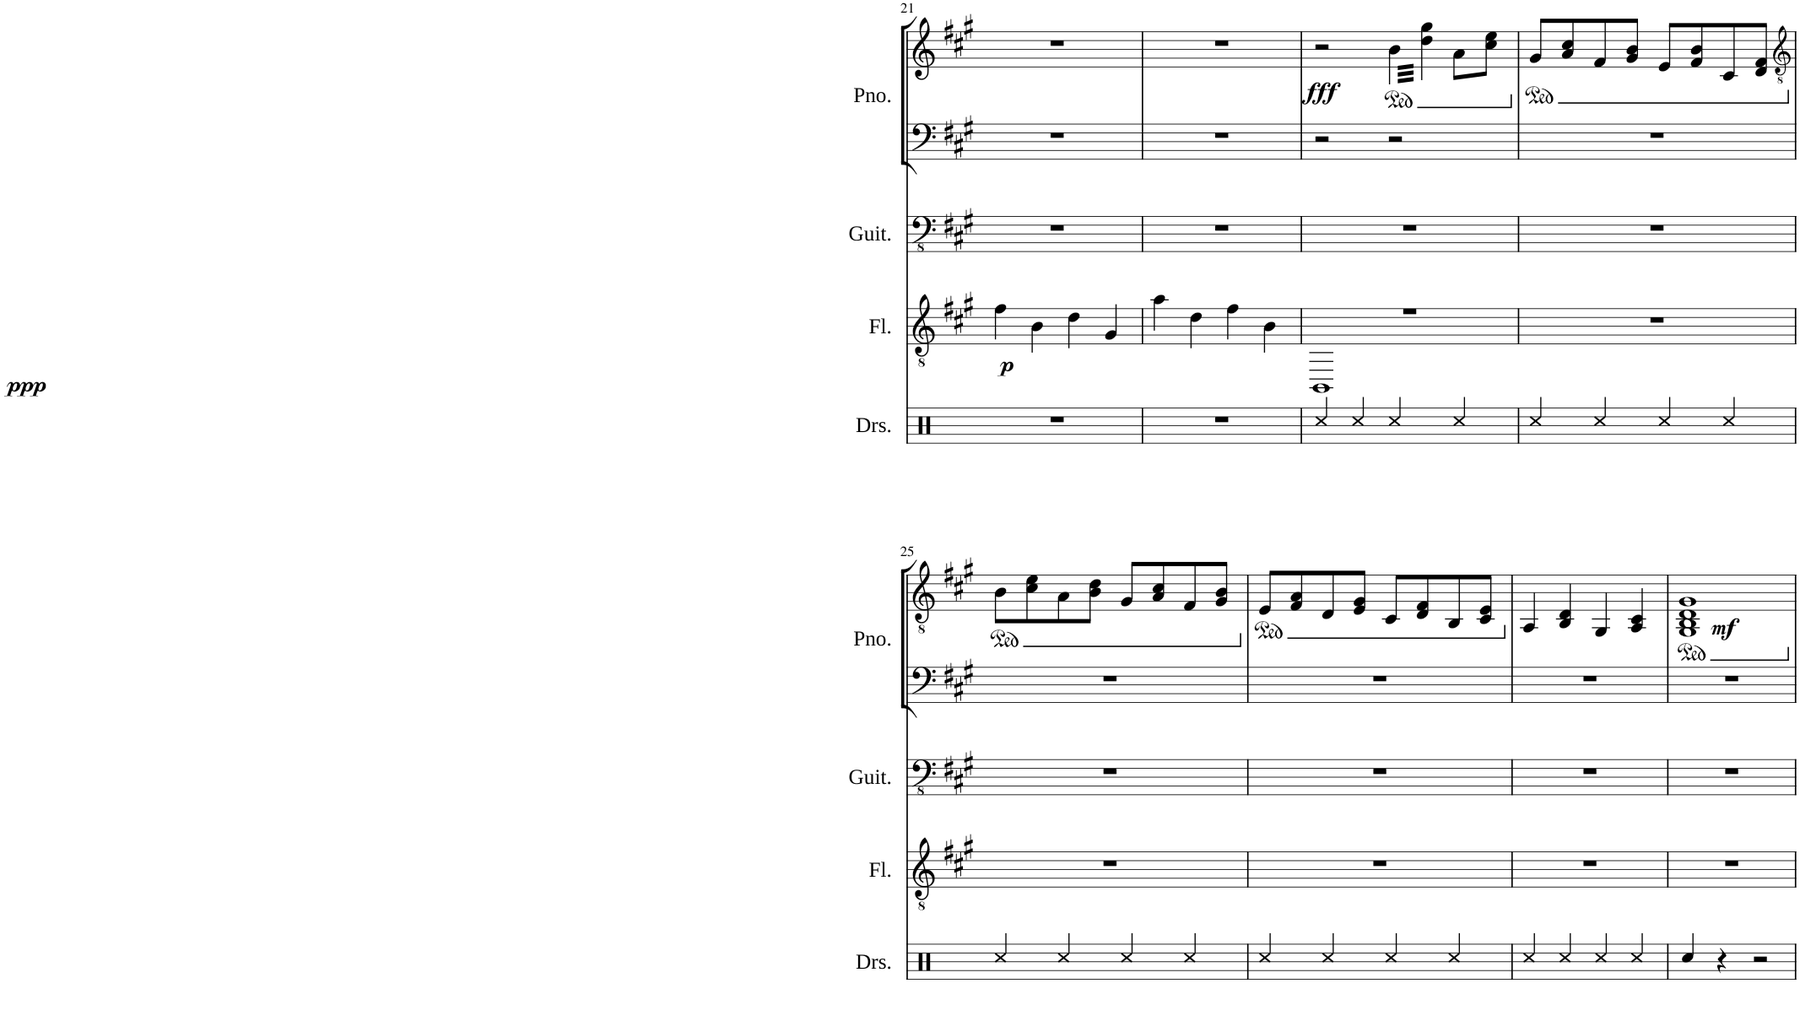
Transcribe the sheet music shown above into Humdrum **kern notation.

**kern	**kern	**dynam	**kern	**kern	**kern	**dynam
*part4	*part3	*part3	*part2	*part1	*part1	*part1
*staff5	*staff4	*staff4	*staff3	*staff2	*staff1	*staff1/2
*I"Drumset	*I"Flute	*	*I"Guitar	*I"Piano	*	*
*I'Drs.	*I'Fl.	*	*I'Guit.	*I'Pno.	*	*
!!LO:PB:g=z
*clefX	*clefGv2	*	*clefFv4	*clefF4	*clefG2	*
*k[]	*k[f#c#g#]	*	*k[f#c#g#]	*k[f#c#g#]	*k[f#c#g#]	*
*M4/4	*M4/4	*	*M4/4	*M4/4	*M4/4	*
=21	=21	=21	=21	=21	=21	=21
!	!	!LO:DY:b	!	!	!	!
!	!	!LO:DY:n=1:b	!	!	!	!
1r	4f#\	ppp p	1r	1r	1r	.
.	4B\	.	.	.	.	.
.	4d\	.	.	.	.	.
.	4G#/	.	.	.	.	.
=22	=22	=22	=22	=22	=22	=22
1r	4a\	.	1r	1r	1r	.
.	4d\	.	.	.	.	.
.	4f#\	.	.	.	.	.
.	4B\	.	.	.	.	.
=23	=23	=23	=23	=23	=23	=23
*	*^	*	*	*	*	*
!	!	!	!	!	!	!	!LO:DY:b
4Rcc/	1r	1BBB	.	1r	2r	2r	fff
4Rcc/	.	.	.	.	.	.	.
*	*	*	*	*	*	*ped	*
*	*	*	*	*	*	*tremolo	*
4Rcc/	.	.	.	.	2r	64b\LLLL	.
.	.	.	.	.	.	64dd\ 64gg#\	.
.	.	.	.	.	.	64b\	.
.	.	.	.	.	.	64dd\ 64gg#\	.
.	.	.	.	.	.	64b\	.
.	.	.	.	.	.	64dd\ 64gg#\	.
.	.	.	.	.	.	64b\	.
.	.	.	.	.	.	64dd\ 64gg#\	.
.	.	.	.	.	.	64b\	.
.	.	.	.	.	.	64dd\ 64gg#\	.
.	.	.	.	.	.	64b\	.
.	.	.	.	.	.	64dd\ 64gg#\	.
.	.	.	.	.	.	64b\	.
.	.	.	.	.	.	64dd\ 64gg#\	.
.	.	.	.	.	.	64b\	.
.	.	.	.	.	.	64dd\ 64gg#\JJJJ	.
*	*	*	*	*	*	*Xtremolo	*
4Rcc/	.	.	.	.	.	8a\L	.
.	.	.	.	.	.	.	.
.	.	.	.	.	.	.	.
.	.	.	.	.	.	.	.
.	.	.	.	.	.	.	.
.	.	.	.	.	.	.	.
.	.	.	.	.	.	.	.
.	.	.	.	.	.	.	.
.	.	.	.	.	.	8cc#\ 8ee\J	.
*	*v	*v	*	*	*	*	*
=24	=24	=24	=24	=24	=24	=24
*	*	*	*	*	*Xped	*
*	*	*	*	*	*ped	*
4Rcc/	1r	.	1r	1r	8g#/L	.
.	.	.	.	.	8a/ 8cc#/	.
4Rcc/	.	.	.	.	8f#/	.
.	.	.	.	.	8g#/ 8b/J	.
4Rcc/	.	.	.	.	8e/L	.
.	.	.	.	.	8f#/ 8b/	.
4Rcc/	.	.	.	.	8c#/	.
.	.	.	.	.	8d/ 8f#/J	.
!!LO:LB:g=z
=25	=25	=25	=25	=25	=25	=25
*	*	*	*	*	*clefGv2	*
*	*	*	*	*	*Xped	*
*	*	*	*	*	*ped	*
4Rcc/	1r	.	1r	1r	8B\L	.
.	.	.	.	.	8c#\ 8e\	.
4Rcc/	.	.	.	.	8A\	.
.	.	.	.	.	8B\ 8d\J	.
4Rcc/	.	.	.	.	8G#/L	.
.	.	.	.	.	8A/ 8c#/	.
4Rcc/	.	.	.	.	8F#/	.
.	.	.	.	.	8G#/ 8B/J	.
=26	=26	=26	=26	=26	=26	=26
*	*	*	*	*	*Xped	*
*	*	*	*	*	*ped	*
4Rcc/	1r	.	1r	1r	8E/L	.
.	.	.	.	.	8F#/ 8A/	.
4Rcc/	.	.	.	.	8D/	.
.	.	.	.	.	8E/ 8G#/J	.
4Rcc/	.	.	.	.	8C#/L	.
.	.	.	.	.	8D/ 8F#/	.
4Rcc/	.	.	.	.	8BB/	.
.	.	.	.	.	8C#/ 8E/J	.
=27	=27	=27	=27	=27	=27	=27
*	*	*	*	*	*Xped	*
4Rcc/	1r	.	1r	1r	4AA/	.
4Rcc/	.	.	.	.	4BB/ 4D/	.
4Rcc/	.	.	.	.	4GG#/	.
4Rcc/	.	.	.	.	4AA/ 4C#/	.
=28	=28	=28	=28	=28	=28	=28
*	*	*	*	*	*ped	*
!	!	!	!	!	!	!LO:DY:b
4Rcc/	1r	.	1r	1r	1GG# 1BB 1D 1G#	mf
4r	.	.	.	.	.	.
2r	.	.	.	.	.	.
*	*	*	*	*	*Xped	*
=	=	=	=	=	=	=
*-	*-	*-	*-	*-	*-	*-
